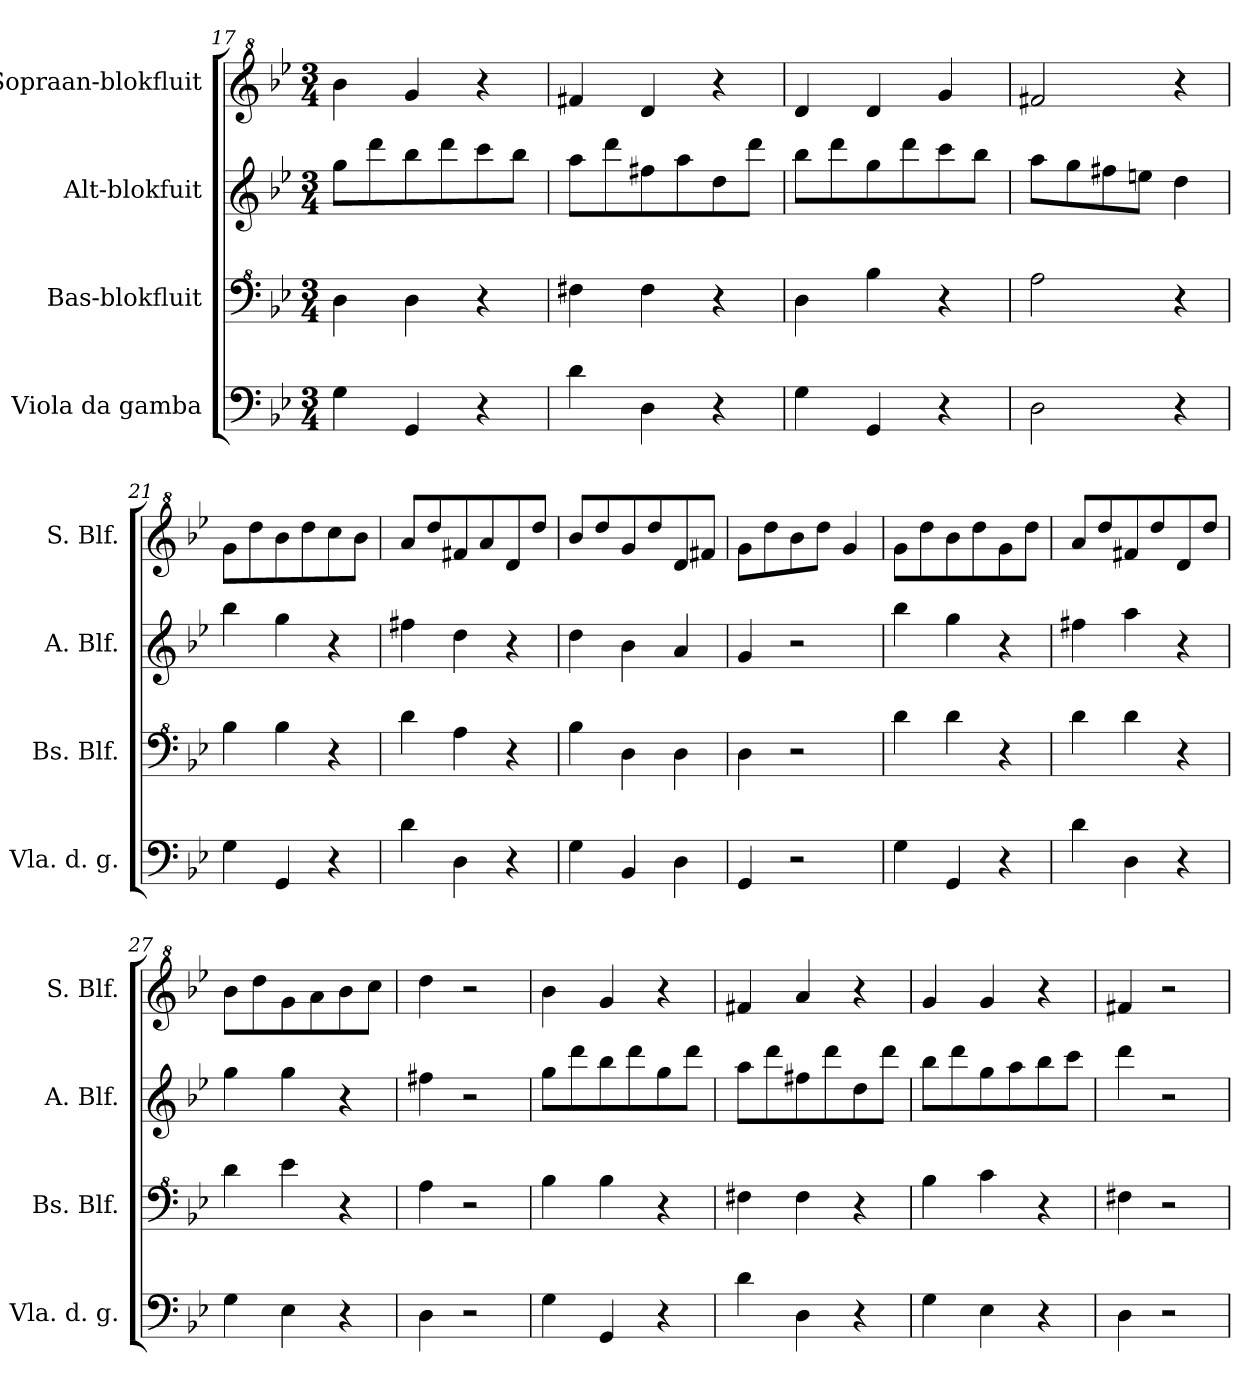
**kern	**kern	**kern	**kern
*part4	*part3	*part2	*part1
*staff4	*staff3	*staff2	*staff1
*I"Viola da gamba	*I"Bas-blokfluit	*I"Alt-blokfuit	*I"Sopraan-blokfluit
*I'Vla. d. g.	*I'Bs. Blf.	*I'A. Blf.	*I'S. Blf.
*clefF4	*clefF^4	*clefG2	*clefG^2
*k[b-e-]	*k[b-e-]	*k[b-e-]	*k[b-e-]
*M3/4	*M3/4	*M3/4	*M3/4
=17	=17	=17	=17
4G\	4d\	8gg\L	4bb-\
.	.	8ddd\	.
4GG/	4d\	8bb-\	4gg/
.	.	8ddd\	.
4r	4r	8ccc\	4r
.	.	8bb-\J	.
=18	=18	=18	=18
4d\	4f#X\	8aa\L	4ff#X/
.	.	8ddd\	.
4D\	4f#\	8ff#X\	4dd/
.	.	8aa\	.
4r	4r	8dd\	4r
.	.	8ddd\J	.
=19	=19	=19	=19
4G\	4d\	8bb-\L	4dd/
.	.	8ddd\	.
4GG/	4b-\	8gg\	4dd/
.	.	8ddd\	.
4r	4r	8ccc\	4gg/
.	.	8bb-\J	.
!!LO:PB:g=z
=20	=20	=20	=20
2D\	2a\	8aa\L	2ff#X/
.	.	8gg\	.
.	.	8ff#X\	.
.	.	8een\J	.
4r	4r	4dd\	4r
=21	=21	=21	=21
4G\	4b-\	4bb-\	8gg\L
.	.	.	8ddd\
4GG/	4b-\	4gg\	8bb-\
.	.	.	8ddd\
4r	4r	4r	8ccc\
.	.	.	8bb-\J
=22	=22	=22	=22
4d\	4dd\	4ff#X\	8aa/L
.	.	.	8ddd/
4D\	4a\	4dd\	8ff#X/
.	.	.	8aa/
4r	4r	4r	8dd/
.	.	.	8ddd/J
=23	=23	=23	=23
4G\	4b-\	4dd\	8bb-/L
.	.	.	8ddd/
4BB-/	4d\	4b-\	8gg/
.	.	.	8ddd/
4D\	4d\	4a/	8dd/
.	.	.	8ff#X/J
=24	=24	=24	=24
4GG/	4d\	4g/	8gg\L
.	.	.	8ddd\
2r	2r	2r	8bb-\
.	.	.	8ddd\J
.	.	.	4gg/
=25	=25	=25	=25
4G\	4dd\	4bb-\	8gg\L
.	.	.	8ddd\
4GG/	4dd\	4gg\	8bb-\
.	.	.	8ddd\
4r	4r	4r	8gg\
.	.	.	8ddd\J
!!LO:LB:g=z
=26	=26	=26	=26
4d\	4dd\	4ff#X\	8aa/L
.	.	.	8ddd/
4D\	4dd\	4aa\	8ff#X/
.	.	.	8ddd/
4r	4r	4r	8dd/
.	.	.	8ddd/J
=27	=27	=27	=27
4G\	4dd\	4gg\	8bb-\L
.	.	.	8ddd\
4E-\	4ee-\	4gg\	8gg\
.	.	.	8aa\
4r	4r	4r	8bb-\
.	.	.	8ccc\J
=28	=28	=28	=28
4D\	4a\	4ff#X\	4ddd\
2r	2r	2r	2r
=29	=29	=29	=29
4G\	4b-\	8gg\L	4bb-\
.	.	8ddd\	.
4GG/	4b-\	8bb-\	4gg/
.	.	8ddd\	.
4r	4r	8gg\	4r
.	.	8ddd\J	.
=30	=30	=30	=30
4d\	4f#X\	8aa\L	4ff#X/
.	.	8ddd\	.
4D\	4f#\	8ff#X\	4aa/
.	.	8ddd\	.
4r	4r	8dd\	4r
.	.	8ddd\J	.
=31	=31	=31	=31
4G\	4b-\	8bb-\L	4gg/
.	.	8ddd\	.
4E-\	4cc\	8gg\	4gg/
.	.	8aa\	.
4r	4r	8bb-\	4r
.	.	8ccc\J	.
!!LO:LB:g=z
=32	=32	=32	=32
4D\	4f#X\	4ddd\	4ff#X/
2r	2r	2r	2r
=	=	=	=
*-	*-	*-	*-
